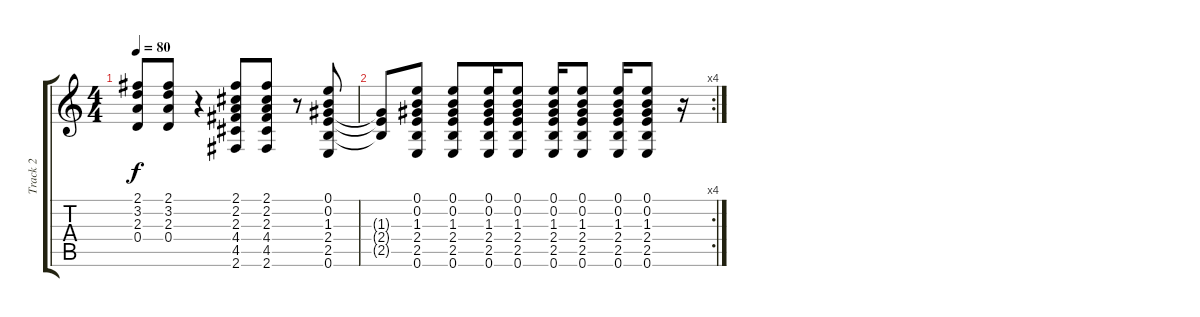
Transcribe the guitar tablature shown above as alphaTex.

\track ("Track 2" "Track 2") {instrument acousticguitarsteel}
\staff {score tabs}
\tuning (E4 B3 G3 D3 A2 E2) {hide}
\ts (4 4)
\tempo 80
\clef g2
\ks c
(2.1 3.2 2.3 0.4).8{dy f} (2.1 3.2 2.3 0.4).8 r.4 (2.1 2.2 2.3 4.4 4.5 2.6).8 (2.1 2.2 2.3 4.4 4.5 2.6).8 r.8 (0.1 0.2 1.3 2.4 2.5 0.6).8 |
\rc 4
(1.3{t} 2.4{t} 2.5{t}).8 (0.1 0.2 1.3 2.4 2.5 0.6).8 (0.1 0.2 1.3 2.4 2.5 0.6).8 (0.1 0.2 1.3 2.4 2.5 0.6).16 (0.1 0.2 1.3 2.4 2.5 0.6).8 (0.1 0.2 1.3 2.4 2.5 0.6).16 (0.1 0.2 1.3 2.4 2.5 0.6).8 (0.1 0.2 1.3 2.4 2.5 0.6).16 (0.1 0.2 1.3 2.4 2.5 0.6).8 r.16
